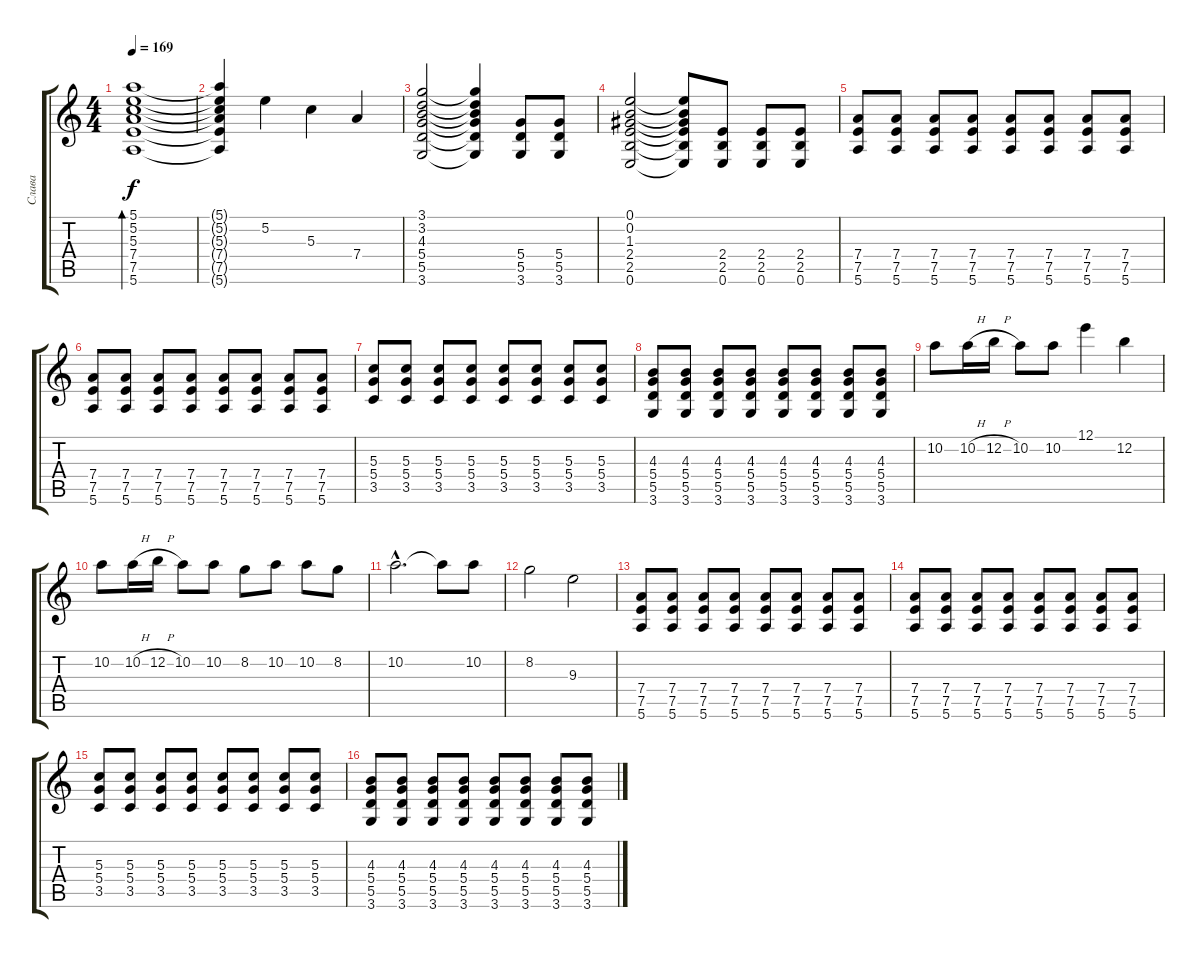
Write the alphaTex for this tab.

\track ("Слава" "Слава") {instrument distortionguitar}
\staff {score tabs}
\tuning (E4 B3 G3 D3 A2 E2) {hide}
\ts (4 4)
\tempo 169
\clef g2
\ks c
(5.1 5.2 5.3 7.4 7.5 5.6).1{bd 30 dy f} |
(5.1{t} 5.2{t} 5.3{t} 7.4{t} 7.5{t} 5.6{t}).4 5.2.4 5.3.4 7.4.4 |
(3.1 3.2 4.3 5.4 5.5 3.6).2 (3.1{t} 3.2{t} 4.3{t} 5.4{t} 5.5{t} 3.6{t}).4 (5.4 5.5 3.6).8 (5.4 5.5 3.6).8 |
(0.1 0.2 1.3 2.4 2.5 0.6).2 (0.1{t} 0.2{t} 1.3{t} 2.4{t} 2.5{t} 0.6{t}).8 (2.4 2.5 0.6).8 (2.4 2.5 0.6).8 (2.4 2.5 0.6).8 |
(7.4 7.5 5.6).8 (7.4 7.5 5.6).8 (7.4 7.5 5.6).8 (7.4 7.5 5.6).8 (7.4 7.5 5.6).8 (7.4 7.5 5.6).8 (7.4 7.5 5.6).8 (7.4 7.5 5.6).8 |
(7.4 7.5 5.6).8 (7.4 7.5 5.6).8 (7.4 7.5 5.6).8 (7.4 7.5 5.6).8 (7.4 7.5 5.6).8 (7.4 7.5 5.6).8 (7.4 7.5 5.6).8 (7.4 7.5 5.6).8 |
(5.3 5.4 3.5).8 (5.3 5.4 3.5).8 (5.3 5.4 3.5).8 (5.3 5.4 3.5).8 (5.3 5.4 3.5).8 (5.3 5.4 3.5).8 (5.3 5.4 3.5).8 (5.3 5.4 3.5).8 |
(4.3 5.4 5.5 3.6).8 (4.3 5.4 5.5 3.6).8 (4.3 5.4 5.5 3.6).8 (4.3 5.4 5.5 3.6).8 (4.3 5.4 5.5 3.6).8 (4.3 5.4 5.5 3.6).8 (4.3 5.4 5.5 3.6).8 (4.3 5.4 5.5 3.6).8 |
10.2.8 10.2{h}.16 12.2{h}.16 10.2.8 10.2.8 12.1.4 12.2.4 |
10.2.8 10.2{h}.16 12.2{h}.16 10.2.8 10.2.8 8.2.8 10.2.8 10.2.8 8.2.8 |
10.2{hac}.2{d} 10.2{t}.8 10.2.8 |
8.2.2 9.3.2 |
(7.4 7.5 5.6).8 (7.4 7.5 5.6).8 (7.4 7.5 5.6).8 (7.4 7.5 5.6).8 (7.4 7.5 5.6).8 (7.4 7.5 5.6).8 (7.4 7.5 5.6).8 (7.4 7.5 5.6).8 |
(7.4 7.5 5.6).8 (7.4 7.5 5.6).8 (7.4 7.5 5.6).8 (7.4 7.5 5.6).8 (7.4 7.5 5.6).8 (7.4 7.5 5.6).8 (7.4 7.5 5.6).8 (7.4 7.5 5.6).8 |
(5.3 5.4 3.5).8 (5.3 5.4 3.5).8 (5.3 5.4 3.5).8 (5.3 5.4 3.5).8 (5.3 5.4 3.5).8 (5.3 5.4 3.5).8 (5.3 5.4 3.5).8 (5.3 5.4 3.5).8 |
(4.3 5.4 5.5 3.6).8 (4.3 5.4 5.5 3.6).8 (4.3 5.4 5.5 3.6).8 (4.3 5.4 5.5 3.6).8 (4.3 5.4 5.5 3.6).8 (4.3 5.4 5.5 3.6).8 (4.3 5.4 5.5 3.6).8 (4.3 5.4 5.5 3.6).8
